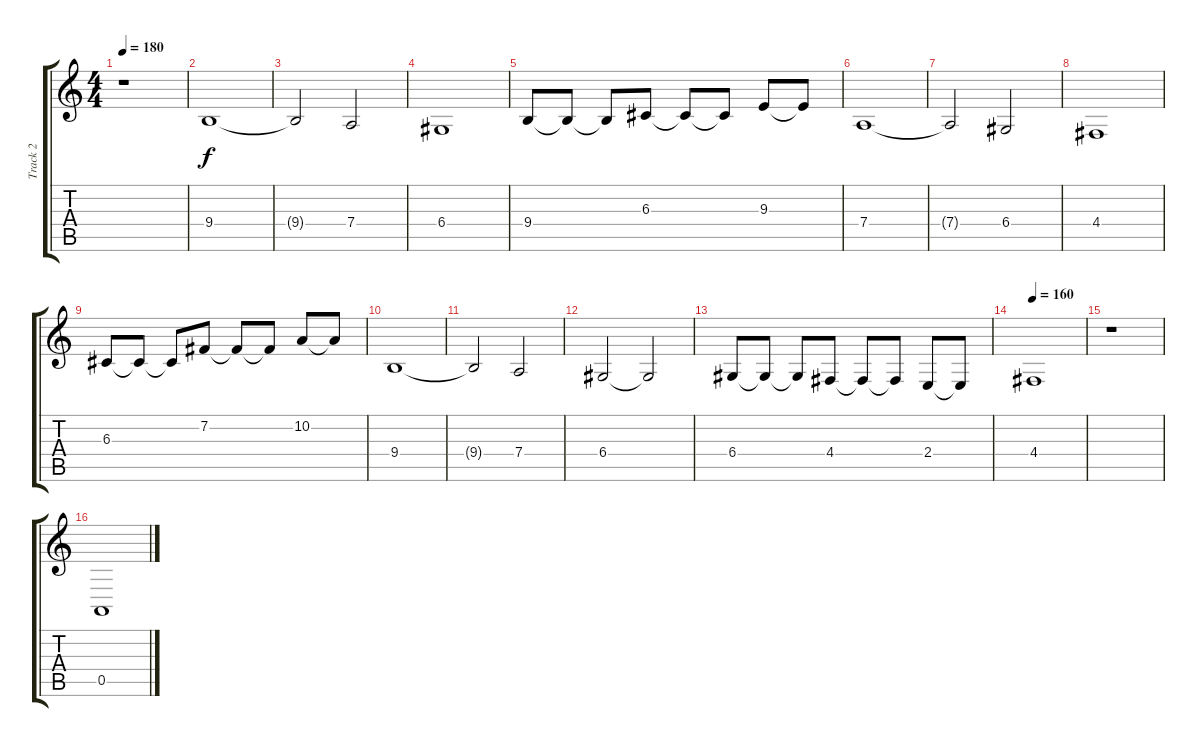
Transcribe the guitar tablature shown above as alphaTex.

\track ("Track 2" "Track 2") {instrument violin}
\staff {score tabs}
\tuning (E4 B3 G3 D3 A2 D2) {hide}
\ts (4 4)
\tempo 180
\clef g2
\ks c
r.1{dy f} |
9.4.1 |
9.4{t}.2 7.4.2 |
6.4.1 |
9.4.8 9.4{t}.8 9.4{t}.8 6.3.8 6.3{t}.8 6.3{t}.8 9.3.8 9.3{t}.8 |
7.4.1 |
7.4{t}.2 6.4.2 |
4.4.1 |
6.3.8 6.3{t}.8 6.3{t}.8 7.2.8 7.2{t}.8 7.2{t}.8 10.2.8 10.2{t}.8 |
9.4.1 |
9.4{t}.2 7.4.2 |
6.4.2 6.4{t}.2 |
6.4.8 6.4{t}.8 6.4{t}.8 4.4.8 4.4{t}.8 4.4{t}.8 2.4.8 2.4{t}.8 |
\tempo 160
4.4.1 |
r.1 |
0.5.1
